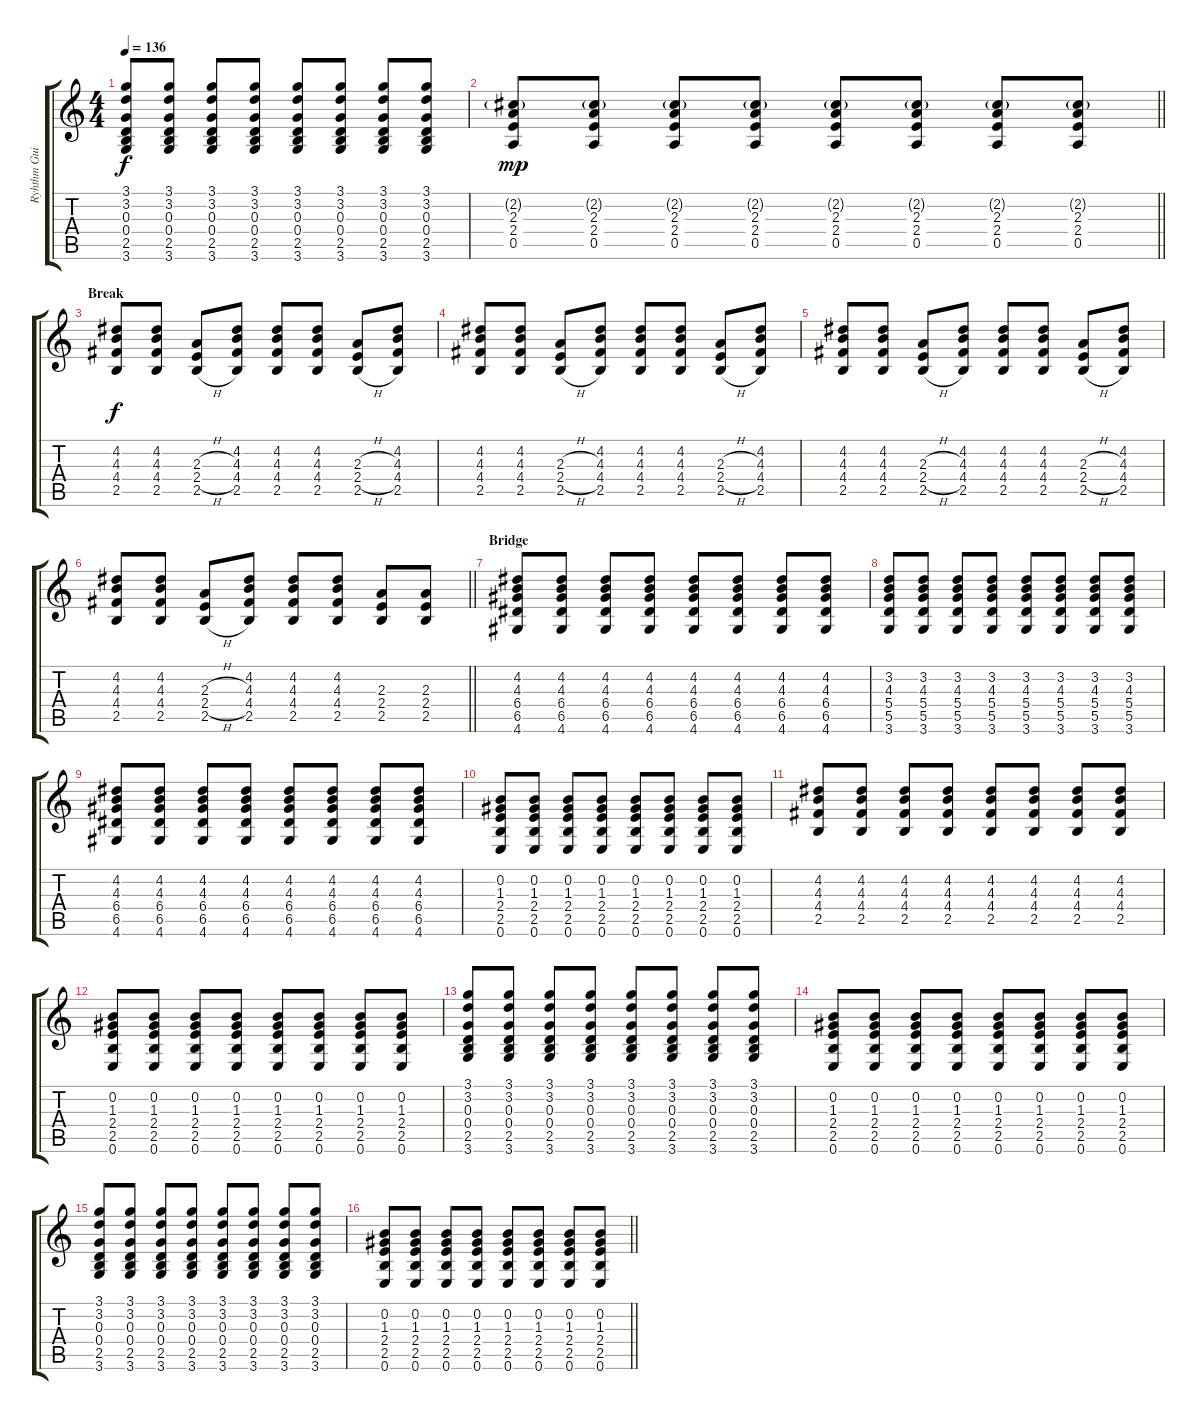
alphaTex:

\track ("Ryhthm Guitar 2" "Ryhthm Gui") {instrument overdrivenguitar}
\staff {score tabs}
\tuning (E4 B3 G3 D3 A2 E2) {hide}
\ts (4 4)
\tempo 136
\clef g2
\ks c
(3.1 3.2 0.3 0.4 2.5 3.6).8{dy f} (3.1 3.2 0.3 0.4 2.5 3.6).8 (3.1 3.2 0.3 0.4 2.5 3.6).8 (3.1 3.2 0.3 0.4 2.5 3.6).8 (3.1 3.2 0.3 0.4 2.5 3.6).8 (3.1 3.2 0.3 0.4 2.5 3.6).8 (3.1 3.2 0.3 0.4 2.5 3.6).8 (3.1 3.2 0.3 0.4 2.5 3.6).8 |
\barLineRight lightlight
(2.2{g} 2.3 2.4 0.5).8{dy mp} (2.2{g} 2.3 2.4 0.5).8 (2.2{g} 2.3 2.4 0.5).8 (2.2{g} 2.3 2.4 0.5).8 (2.2{g} 2.3 2.4 0.5).8 (2.2{g} 2.3 2.4 0.5).8 (2.2{g} 2.3 2.4 0.5).8 (2.2{g} 2.3 2.4 0.5).8 |
\section ("" "Break")
(4.2 4.3 4.4 2.5).8{dy f} (4.2 4.3 4.4 2.5).8 (2.3{h} 2.4{h} 2.5{h}).8 (4.2 4.3 4.4 2.5).8 (4.2 4.3 4.4 2.5).8 (4.2 4.3 4.4 2.5).8 (2.3{h} 2.4{h} 2.5{h}).8 (4.2 4.3 4.4 2.5).8 |
(4.2 4.3 4.4 2.5).8 (4.2 4.3 4.4 2.5).8 (2.3{h} 2.4{h} 2.5{h}).8 (4.2 4.3 4.4 2.5).8 (4.2 4.3 4.4 2.5).8 (4.2 4.3 4.4 2.5).8 (2.3{h} 2.4{h} 2.5{h}).8 (4.2 4.3 4.4 2.5).8 |
(4.2 4.3 4.4 2.5).8 (4.2 4.3 4.4 2.5).8 (2.3{h} 2.4{h} 2.5{h}).8 (4.2 4.3 4.4 2.5).8 (4.2 4.3 4.4 2.5).8 (4.2 4.3 4.4 2.5).8 (2.3{h} 2.4{h} 2.5{h}).8 (4.2 4.3 4.4 2.5).8 |
\barLineRight lightlight
(4.2 4.3 4.4 2.5).8 (4.2 4.3 4.4 2.5).8 (2.3{h} 2.4{h} 2.5{h}).8 (4.2 4.3 4.4 2.5).8 (4.2 4.3 4.4 2.5).8 (4.2 4.3 4.4 2.5).8 (2.3 2.4 2.5).8 (2.3 2.4 2.5).8 |
\section ("" "Bridge")
(4.2 4.3 6.4 6.5 4.6).8 (4.2 4.3 6.4 6.5 4.6).8 (4.2 4.3 6.4 6.5 4.6).8 (4.2 4.3 6.4 6.5 4.6).8 (4.2 4.3 6.4 6.5 4.6).8 (4.2 4.3 6.4 6.5 4.6).8 (4.2 4.3 6.4 6.5 4.6).8 (4.2 4.3 6.4 6.5 4.6).8 |
(3.2 4.3 5.4 5.5 3.6).8 (3.2 4.3 5.4 5.5 3.6).8 (3.2 4.3 5.4 5.5 3.6).8 (3.2 4.3 5.4 5.5 3.6).8 (3.2 4.3 5.4 5.5 3.6).8 (3.2 4.3 5.4 5.5 3.6).8 (3.2 4.3 5.4 5.5 3.6).8 (3.2 4.3 5.4 5.5 3.6).8 |
(4.2 4.3 6.4 6.5 4.6).8 (4.2 4.3 6.4 6.5 4.6).8 (4.2 4.3 6.4 6.5 4.6).8 (4.2 4.3 6.4 6.5 4.6).8 (4.2 4.3 6.4 6.5 4.6).8 (4.2 4.3 6.4 6.5 4.6).8 (4.2 4.3 6.4 6.5 4.6).8 (4.2 4.3 6.4 6.5 4.6).8 |
(0.2 1.3 2.4 2.5 0.6).8 (0.2 1.3 2.4 2.5 0.6).8 (0.2 1.3 2.4 2.5 0.6).8 (0.2 1.3 2.4 2.5 0.6).8 (0.2 1.3 2.4 2.5 0.6).8 (0.2 1.3 2.4 2.5 0.6).8 (0.2 1.3 2.4 2.5 0.6).8 (0.2 1.3 2.4 2.5 0.6).8 |
(4.2 4.3 4.4 2.5).8 (4.2 4.3 4.4 2.5).8 (4.2 4.3 4.4 2.5).8 (4.2 4.3 4.4 2.5).8 (4.2 4.3 4.4 2.5).8 (4.2 4.3 4.4 2.5).8 (4.2 4.3 4.4 2.5).8 (4.2 4.3 4.4 2.5).8 |
(0.2 1.3 2.4 2.5 0.6).8 (0.2 1.3 2.4 2.5 0.6).8 (0.2 1.3 2.4 2.5 0.6).8 (0.2 1.3 2.4 2.5 0.6).8 (0.2 1.3 2.4 2.5 0.6).8 (0.2 1.3 2.4 2.5 0.6).8 (0.2 1.3 2.4 2.5 0.6).8 (0.2 1.3 2.4 2.5 0.6).8 |
(3.1 3.2 0.3 0.4 2.5 3.6).8 (3.1 3.2 0.3 0.4 2.5 3.6).8 (3.1 3.2 0.3 0.4 2.5 3.6).8 (3.1 3.2 0.3 0.4 2.5 3.6).8 (3.1 3.2 0.3 0.4 2.5 3.6).8 (3.1 3.2 0.3 0.4 2.5 3.6).8 (3.1 3.2 0.3 0.4 2.5 3.6).8 (3.1 3.2 0.3 0.4 2.5 3.6).8 |
(0.2 1.3 2.4 2.5 0.6).8 (0.2 1.3 2.4 2.5 0.6).8 (0.2 1.3 2.4 2.5 0.6).8 (0.2 1.3 2.4 2.5 0.6).8 (0.2 1.3 2.4 2.5 0.6).8 (0.2 1.3 2.4 2.5 0.6).8 (0.2 1.3 2.4 2.5 0.6).8 (0.2 1.3 2.4 2.5 0.6).8 |
(3.1 3.2 0.3 0.4 2.5 3.6).8 (3.1 3.2 0.3 0.4 2.5 3.6).8 (3.1 3.2 0.3 0.4 2.5 3.6).8 (3.1 3.2 0.3 0.4 2.5 3.6).8 (3.1 3.2 0.3 0.4 2.5 3.6).8 (3.1 3.2 0.3 0.4 2.5 3.6).8 (3.1 3.2 0.3 0.4 2.5 3.6).8 (3.1 3.2 0.3 0.4 2.5 3.6).8 |
\barLineRight lightlight
(0.2 1.3 2.4 2.5 0.6).8 (0.2 1.3 2.4 2.5 0.6).8 (0.2 1.3 2.4 2.5 0.6).8 (0.2 1.3 2.4 2.5 0.6).8 (0.2 1.3 2.4 2.5 0.6).8 (0.2 1.3 2.4 2.5 0.6).8 (0.2 1.3 2.4 2.5 0.6).8 (0.2 1.3 2.4 2.5 0.6).8
